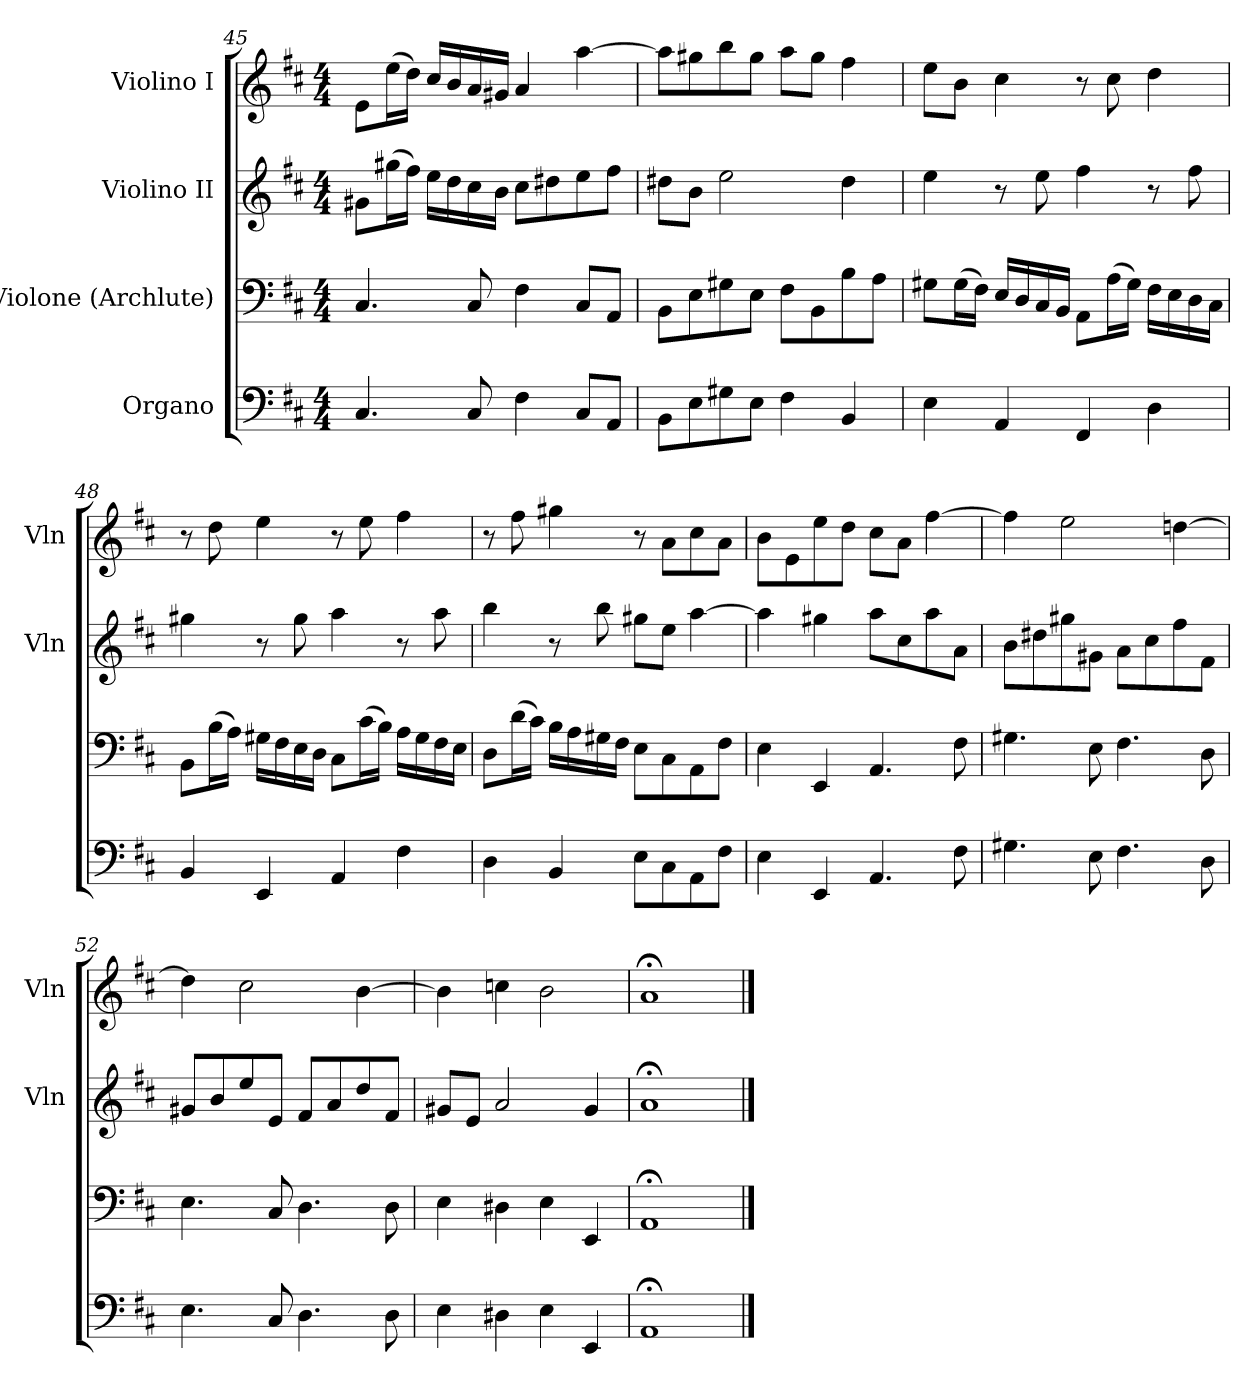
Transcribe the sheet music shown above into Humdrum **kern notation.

**kern	**kern	**kern	**kern
*part4	*part3	*part2	*part1
*staff4	*staff3	*staff2	*staff1
*I"Organo	*I"Violone (Archlute)	*I"Violino II	*I"Violino I
*	*	*I'Vln	*I'Vln
*clefF4	*clefF4	*clefG2	*clefG2
*k[f#c#]	*k[f#c#]	*k[f#c#]	*k[f#c#]
*M4/4	*M4/4	*M4/4	*M4/4
=45	=45	=45	=45
4.C#/	4.C#/	8g#X\L	8e\L
.	.	(16gg#X\L	(16ee\L
.	.	16ff#\JJ)	16dd\JJ)
.	.	16ee\LL	16cc#/LL
.	.	16dd\	16b/
8C#/	8C#/	16cc#\	16a/
.	.	16b\JJ	16g#X/JJ
4F#\	4F#\	8cc#\L	4a/
.	.	8dd#X\	.
8C#/L	8C#/L	8ee\	[4aa\
8AA/J	8AA/J	8ff#\J	.
=46	=46	=46	=46
8BB\L	8BB\L	8dd#X\L	8aa\L]
8E\	8E\	8b\J	8gg#X\
8G#X\	8G#X\	2ee\	8bb\
8E\J	8E\J	.	8gg#\J
4F#\	8F#\L	.	8aa\L
.	8BB\	.	8gg#\J
4BB/	8B\	4dd#\	4ff#\
.	8A\J	.	.
=47	=47	=47	=47
4E\	8G#X\L	4ee\	8ee\L
.	(16G#\L	.	8b\J
.	16F#\JJ)	.	.
4AA/	16E/LL	8r	4cc#\
.	16D/	.	.
.	16C#/	8ee\	.
.	16BB/JJ	.	.
4FF#/	8AA\L	4ff#\	8r
.	(16A\L	.	8cc#\
.	16G#\JJ)	.	.
4D\	16F#\LL	8r	4dd\
.	16E\	.	.
.	16D\	8ff#\	.
.	16C#\JJ	.	.
=48	=48	=48	=48
4BB/	8BB\L	4gg#X\	8r
.	(16B\L	.	8dd\
.	16A\JJ)	.	.
4EE/	16G#X\LL	8r	4ee\
.	16F#\	.	.
.	16E\	8gg#\	.
.	16D\JJ	.	.
4AA/	8C#\L	4aa\	8r
.	(16c#\L	.	8ee\
.	16B\JJ)	.	.
4F#\	16A\LL	8r	4ff#\
.	16G#\	.	.
.	16F#\	8aa\	.
.	16E\JJ	.	.
=49	=49	=49	=49
4D\	8D\L	4bb\	8r
.	(16d\L	.	8ff#\
.	16c#\JJ)	.	.
4BB/	16B\LL	8r	4gg#X\
.	16A\	.	.
.	16G#X\	8bb\	.
.	16F#\JJ	.	.
8E\L	8E\L	8gg#X\L	8r
8C#\	8C#\	8ee\J	8a\L
8AA\	8AA\	[4aa\	8cc#\
8F#\J	8F#\J	.	8a\J
=50	=50	=50	=50
4E\	4E\	4aa\]	8b\L
.	.	.	8e\
4EE/	4EE/	4gg#X\	8ee\
.	.	.	8dd\J
4.AA/	4.AA/	8aa\L	8cc#\L
.	.	8cc#\	8a\J
.	.	8aa\	[4ff#\
8F#\	8F#\	8a\J	.
=51	=51	=51	=51
4.G#X\	4.G#X\	8b\L	4ff#\]
.	.	8dd#X\	.
.	.	8gg#X\	2ee\
8E\	8E\	8g#X\J	.
4.F#\	4.F#\	8a\L	.
.	.	8cc#\	.
.	.	8ff#\	[4ddn\
8D\	8D\	8f#\J	.
=52	=52	=52	=52
4.E\	4.E\	8g#X/L	4dd\]
.	.	8b/	.
.	.	8ee/	2cc#\
8C#/	8C#/	8e/J	.
4.D\	4.D\	8f#/L	.
.	.	8a/	.
.	.	8dd/	[4b\
8D\	8D\	8f#/J	.
=53	=53	=53	=53
4E\	4E\	8g#X/L	4b\]
.	.	8e/J	.
4D#X\	4D#X\	2a/	4ccn\
4E\	4E\	.	2b\
4EE/	4EE/	4g#/	.
=54	=54	=54	=54
1AA;</	1AA;</	1a;</	1a;</
==	==	==	==
*-	*-	*-	*-
